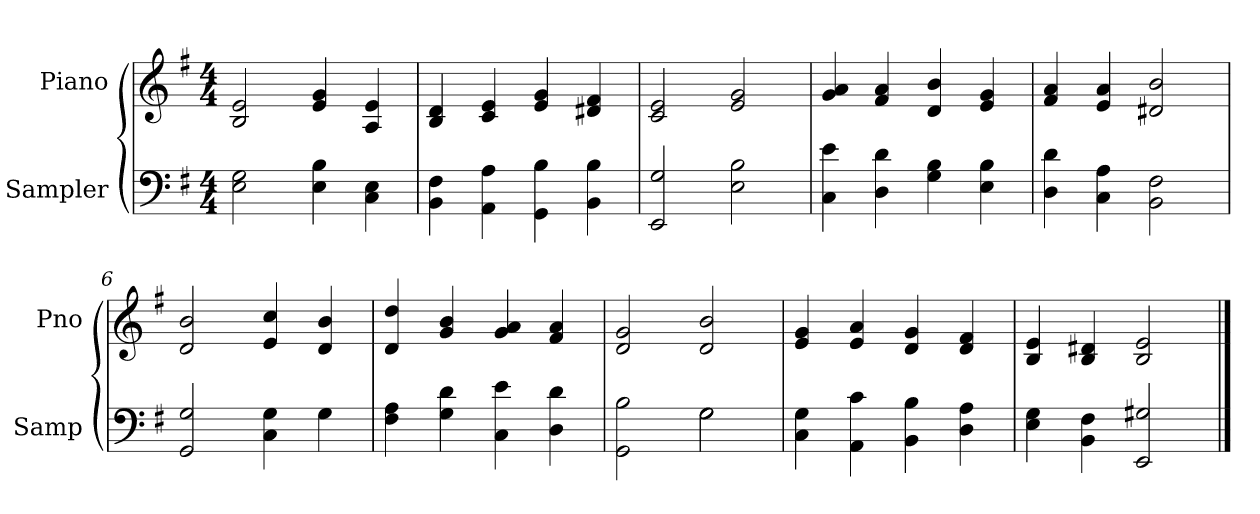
**kern	**kern
*part2	*part1
*staff2	*staff1
*I"Sampler	*I"Piano
*I'Samp	*I'Pno
*clefF4	*clefG2
*k[f#]	*k[f#]
*G:	*G:
*M4/4	*M4/4
=1	=1
2E 2G	2B 2e
4E 4B	4e 4g
4C 4E	4A 4e
=2	=2
4BB 4F#	4B 4d
4AA 4A	4c 4e
4GG 4B	4e 4g
4BB 4B	4d#X 4f#
=3	=3
2EE 2G	2c 2e
2E\ 2B\	2e 2g
=4	=4
4C 4e	4g 4a
4D 4d	4f# 4a
4G 4B	4d 4b
4E 4B	4e 4g
=5	=5
4D 4d	4f# 4a
4C 4A	4e 4a
2BB 2F#	2d#X 2b
=6	=6
2GG 2G	2d 2b
4C 4G	4e 4cc
4G	4d 4b
=7	=7
4F# 4A	4d 4dd
4G 4d	4g 4b
4C 4e	4g 4a
4D 4d	4f# 4a
=8	=8
*^	*
2GG 2B	2ryy	2d 2g
2G\	2G	2d 2b
*v	*v	*
=9	=9
4C 4G	4e 4g
4AA 4c	4e 4a
4BB 4B	4d 4g
4D 4A	4d 4f#
=10	=10
4E 4G	4B 4e
4BB 4F#	4B 4d#X
2EE 2G#X	2B 2e
==	==
*-	*-
